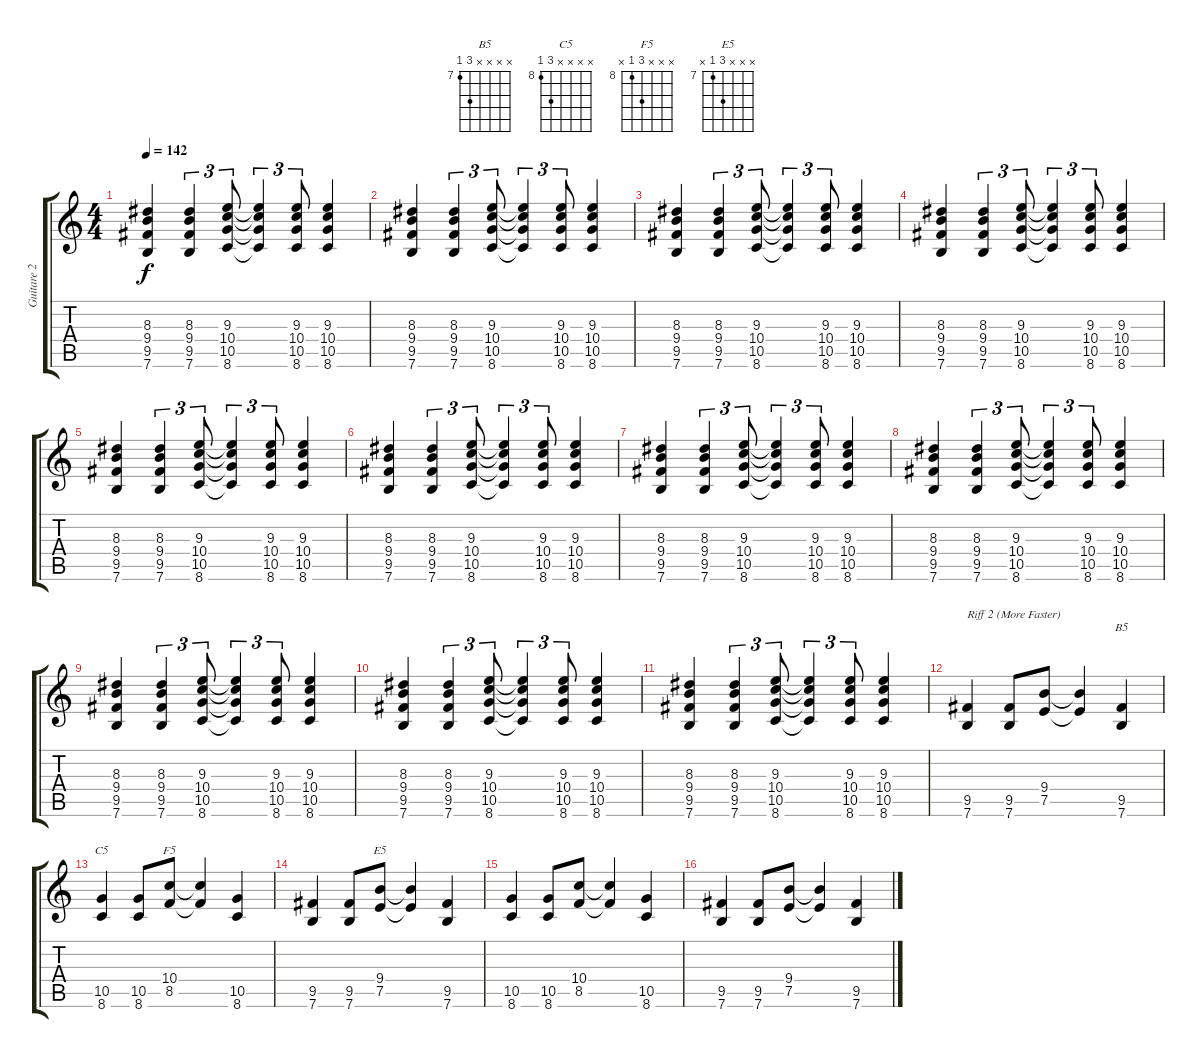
\track ("Guitare 2" "Guitare 2") {instrument distortionguitar}
\staff {score tabs}
\tuning (E4 B3 G3 D3 A2 E2) {hide}
\chord ("B5" x x x x 9 7) {firstfret 7}
\chord ("C5" x x x x 10 8) {firstfret 8}
\chord ("F5" x x x 10 8 x) {firstfret 8}
\chord ("E5" x x x 9 7 x) {firstfret 7}
\ts (4 4)
\tempo 142
\clef g2
\ks c
(8.3 9.4 9.5 7.6).4{dy f} (8.3 9.4 9.5 7.6).4{tu (3 2)} (9.3 10.4 10.5 8.6).8{tu (3 2)} (9.3{t} 10.4{t} 10.5{t} 8.6{t}).4{tu (3 2)} (9.3 10.4 10.5 8.6).8{tu (3 2)} (9.3 10.4 10.5 8.6).4 |
(8.3 9.4 9.5 7.6).4 (8.3 9.4 9.5 7.6).4{tu (3 2)} (9.3 10.4 10.5 8.6).8{tu (3 2)} (9.3{t} 10.4{t} 10.5{t} 8.6{t}).4{tu (3 2)} (9.3 10.4 10.5 8.6).8{tu (3 2)} (9.3 10.4 10.5 8.6).4 |
(8.3 9.4 9.5 7.6).4 (8.3 9.4 9.5 7.6).4{tu (3 2)} (9.3 10.4 10.5 8.6).8{tu (3 2)} (9.3{t} 10.4{t} 10.5{t} 8.6{t}).4{tu (3 2)} (9.3 10.4 10.5 8.6).8{tu (3 2)} (9.3 10.4 10.5 8.6).4 |
(8.3 9.4 9.5 7.6).4 (8.3 9.4 9.5 7.6).4{tu (3 2)} (9.3 10.4 10.5 8.6).8{tu (3 2)} (9.3{t} 10.4{t} 10.5{t} 8.6{t}).4{tu (3 2)} (9.3 10.4 10.5 8.6).8{tu (3 2)} (9.3 10.4 10.5 8.6).4 |
(8.3 9.4 9.5 7.6).4 (8.3 9.4 9.5 7.6).4{tu (3 2)} (9.3 10.4 10.5 8.6).8{tu (3 2)} (9.3{t} 10.4{t} 10.5{t} 8.6{t}).4{tu (3 2)} (9.3 10.4 10.5 8.6).8{tu (3 2)} (9.3 10.4 10.5 8.6).4 |
(8.3 9.4 9.5 7.6).4 (8.3 9.4 9.5 7.6).4{tu (3 2)} (9.3 10.4 10.5 8.6).8{tu (3 2)} (9.3{t} 10.4{t} 10.5{t} 8.6{t}).4{tu (3 2)} (9.3 10.4 10.5 8.6).8{tu (3 2)} (9.3 10.4 10.5 8.6).4 |
(8.3 9.4 9.5 7.6).4 (8.3 9.4 9.5 7.6).4{tu (3 2)} (9.3 10.4 10.5 8.6).8{tu (3 2)} (9.3{t} 10.4{t} 10.5{t} 8.6{t}).4{tu (3 2)} (9.3 10.4 10.5 8.6).8{tu (3 2)} (9.3 10.4 10.5 8.6).4 |
(8.3 9.4 9.5 7.6).4 (8.3 9.4 9.5 7.6).4{tu (3 2)} (9.3 10.4 10.5 8.6).8{tu (3 2)} (9.3{t} 10.4{t} 10.5{t} 8.6{t}).4{tu (3 2)} (9.3 10.4 10.5 8.6).8{tu (3 2)} (9.3 10.4 10.5 8.6).4 |
(8.3 9.4 9.5 7.6).4 (8.3 9.4 9.5 7.6).4{tu (3 2)} (9.3 10.4 10.5 8.6).8{tu (3 2)} (9.3{t} 10.4{t} 10.5{t} 8.6{t}).4{tu (3 2)} (9.3 10.4 10.5 8.6).8{tu (3 2)} (9.3 10.4 10.5 8.6).4 |
(8.3 9.4 9.5 7.6).4 (8.3 9.4 9.5 7.6).4{tu (3 2)} (9.3 10.4 10.5 8.6).8{tu (3 2)} (9.3{t} 10.4{t} 10.5{t} 8.6{t}).4{tu (3 2)} (9.3 10.4 10.5 8.6).8{tu (3 2)} (9.3 10.4 10.5 8.6).4 |
(8.3 9.4 9.5 7.6).4 (8.3 9.4 9.5 7.6).4{tu (3 2)} (9.3 10.4 10.5 8.6).8{tu (3 2)} (9.3{t} 10.4{t} 10.5{t} 8.6{t}).4{tu (3 2)} (9.3 10.4 10.5 8.6).8{tu (3 2)} (9.3 10.4 10.5 8.6).4 |
(9.5 7.6).4{txt "Riff 2 (More Faster)"} (9.5 7.6).8 (9.4 7.5).8 (9.4{t} 7.5{t}).4 (9.5 7.6).4{ch "B5"} |
(10.5 8.6).4{ch "C5"} (10.5 8.6).8 (10.4 8.5).8{ch "F5"} (10.4{t} 8.5{t}).4 (10.5 8.6).4 |
(9.5 7.6).4 (9.5 7.6).8 (9.4 7.5).8{ch "E5"} (9.4{t} 7.5{t}).4 (9.5 7.6).4 |
(10.5 8.6).4 (10.5 8.6).8 (10.4 8.5).8 (10.4{t} 8.5{t}).4 (10.5 8.6).4 |
(9.5 7.6).4 (9.5 7.6).8 (9.4 7.5).8 (9.4{t} 7.5{t}).4 (9.5 7.6).4
